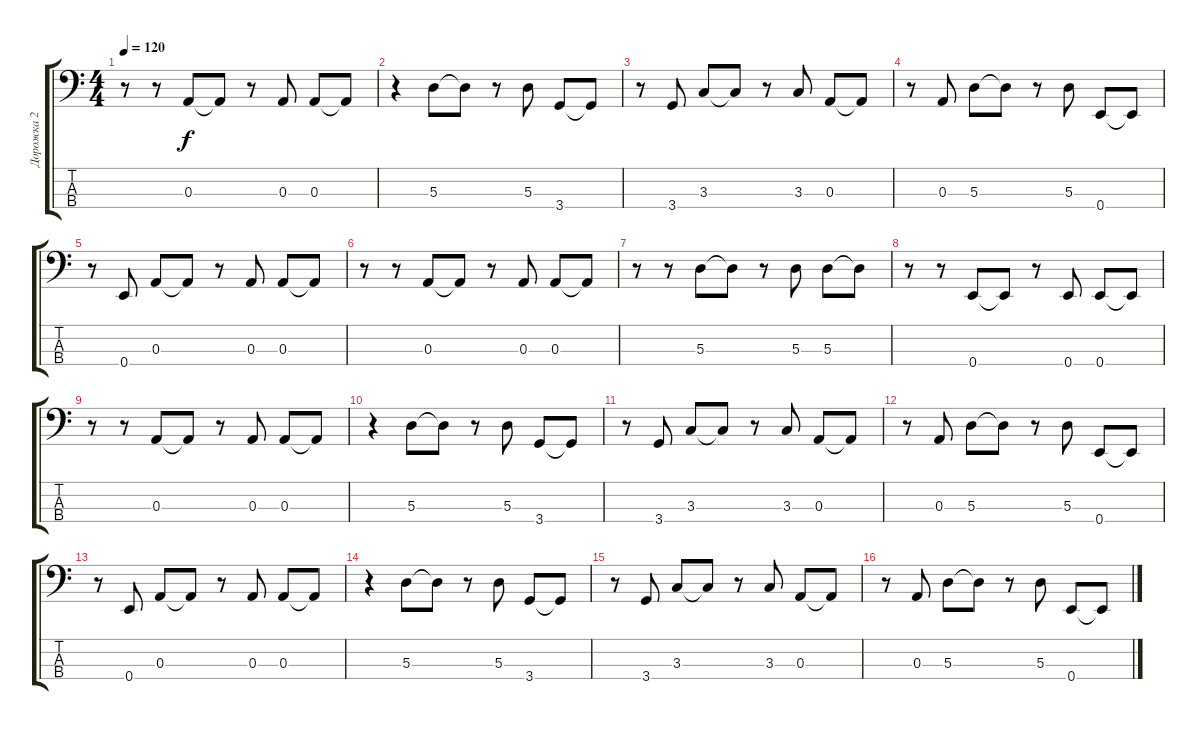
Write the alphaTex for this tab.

\track ("Дорожка 2" "Дорожка 2") {instrument fretlessbass}
\staff {score tabs}
\tuning (G2 D2 A1 E1) {hide}
\ts (4 4)
\tempo 120
\clef f4
\ks c
r.8{dy f} r.8 0.3.8 0.3{t}.8 r.8 0.3.8 0.3.8 0.3{t}.8 |
r.4 5.3.8 5.3{t}.8 r.8 5.3.8 3.4.8 3.4{t}.8 |
r.8 3.4.8 3.3.8 3.3{t}.8 r.8 3.3.8 0.3.8 0.3{t}.8 |
r.8 0.3.8 5.3.8 5.3{t}.8 r.8 5.3.8 0.4.8 0.4{t}.8 |
r.8 0.4.8 0.3.8 0.3{t}.8 r.8 0.3.8 0.3.8 0.3{t}.8 |
r.8 r.8 0.3.8 0.3{t}.8 r.8 0.3.8 0.3.8 0.3{t}.8 |
r.8 r.8 5.3.8 5.3{t}.8 r.8 5.3.8 5.3.8 5.3{t}.8 |
r.8 r.8 0.4.8 0.4{t}.8 r.8 0.4.8 0.4.8 0.4{t}.8 |
r.8 r.8 0.3.8 0.3{t}.8 r.8 0.3.8 0.3.8 0.3{t}.8 |
r.4 5.3.8 5.3{t}.8 r.8 5.3.8 3.4.8 3.4{t}.8 |
r.8 3.4.8 3.3.8 3.3{t}.8 r.8 3.3.8 0.3.8 0.3{t}.8 |
r.8 0.3.8 5.3.8 5.3{t}.8 r.8 5.3.8 0.4.8 0.4{t}.8 |
r.8 0.4.8 0.3.8 0.3{t}.8 r.8 0.3.8 0.3.8 0.3{t}.8 |
r.4 5.3.8 5.3{t}.8 r.8 5.3.8 3.4.8 3.4{t}.8 |
r.8 3.4.8 3.3.8 3.3{t}.8 r.8 3.3.8 0.3.8 0.3{t}.8 |
r.8 0.3.8 5.3.8 5.3{t}.8 r.8 5.3.8 0.4.8 0.4{t}.8
